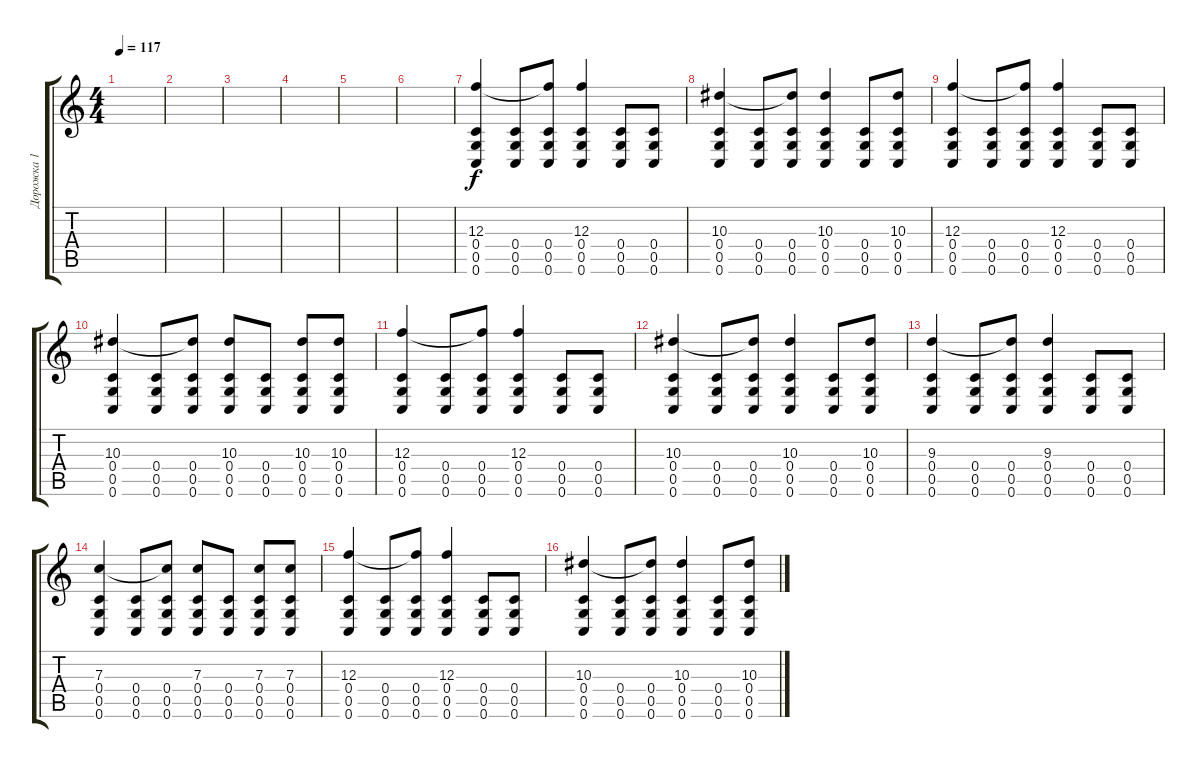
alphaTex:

\track ("Дорожка 1" "Дорожка 1") {instrument distortionguitar}
\staff {score tabs}
\tuning (D4 A3 F3 C3 G2 C2) {hide}
\ts (4 4)
\tempo 117
\clef g2
\ks c
|
|
|
|
|
|
(12.3 0.4 0.5 0.6).4 (0.4 0.5 0.6).8 (12.3{t} 0.4 0.5 0.6).8 (12.3 0.4 0.5 0.6).4 (0.4 0.5 0.6).8 (0.4 0.5 0.6).8 |
(10.3 0.4 0.5 0.6).4 (0.4 0.5 0.6).8 (10.3{t} 0.4 0.5 0.6).8 (10.3 0.4 0.5 0.6).4 (0.4 0.5 0.6).8 (10.3 0.4 0.5 0.6).8 |
(12.3 0.4 0.5 0.6).4 (0.4 0.5 0.6).8 (12.3{t} 0.4 0.5 0.6).8 (12.3 0.4 0.5 0.6).4 (0.4 0.5 0.6).8 (0.4 0.5 0.6).8 |
(10.3 0.4 0.5 0.6).4 (0.4 0.5 0.6).8 (10.3{t} 0.4 0.5 0.6).8 (10.3 0.4 0.5 0.6).8 (0.4 0.5 0.6).8 (10.3 0.4 0.5 0.6).8 (10.3 0.4 0.5 0.6).8 |
(12.3 0.4 0.5 0.6).4 (0.4 0.5 0.6).8 (12.3{t} 0.4 0.5 0.6).8 (12.3 0.4 0.5 0.6).4 (0.4 0.5 0.6).8 (0.4 0.5 0.6).8 |
(10.3 0.4 0.5 0.6).4 (0.4 0.5 0.6).8 (10.3{t} 0.4 0.5 0.6).8 (10.3 0.4 0.5 0.6).4 (0.4 0.5 0.6).8 (10.3 0.4 0.5 0.6).8 |
(9.3 0.4 0.5 0.6).4 (0.4 0.5 0.6).8 (9.3{t} 0.4 0.5 0.6).8 (9.3 0.4 0.5 0.6).4 (0.4 0.5 0.6).8 (0.4 0.5 0.6).8 |
(7.3 0.4 0.5 0.6).4 (0.4 0.5 0.6).8 (7.3{t} 0.4 0.5 0.6).8 (7.3 0.4 0.5 0.6).8 (0.4 0.5 0.6).8 (7.3 0.4 0.5 0.6).8 (7.3 0.4 0.5 0.6).8 |
(12.3 0.4 0.5 0.6).4 (0.4 0.5 0.6).8 (12.3{t} 0.4 0.5 0.6).8 (12.3 0.4 0.5 0.6).4 (0.4 0.5 0.6).8 (0.4 0.5 0.6).8 |
(10.3 0.4 0.5 0.6).4 (0.4 0.5 0.6).8 (10.3{t} 0.4 0.5 0.6).8 (10.3 0.4 0.5 0.6).4 (0.4 0.5 0.6).8 (10.3 0.4 0.5 0.6).8
